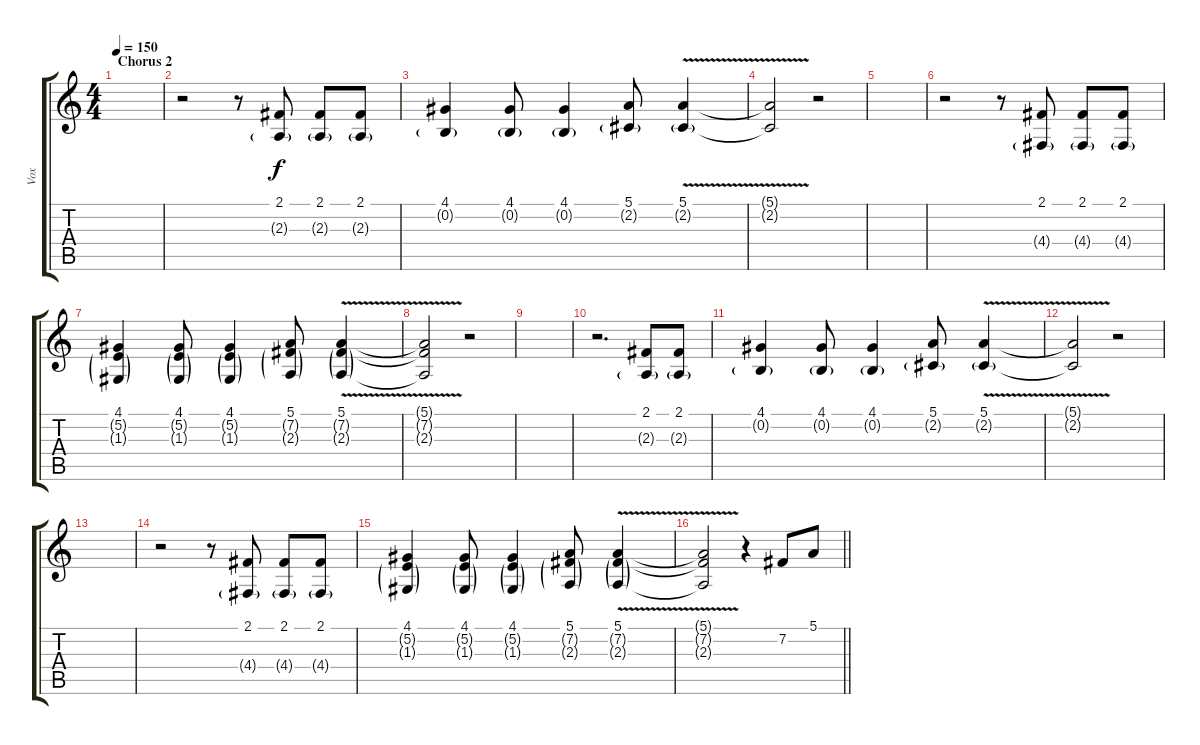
\track ("Vox" "Vox") {instrument lead1square}
\staff {score tabs}
\tuning (E4 B3 G3 D3 A2 E2) {hide}
\ts (4 4)
\section ("" "Chorus 2")
\tempo 150
\clef g2
\ks c
|
r.2 r.8 (2.1 2.3{g}).8 (2.1 2.3{g}).8 (2.1 2.3{g}).8 |
(4.1 0.2{g}).4 (4.1 0.2{g}).8 (4.1 0.2{g}).4 (5.1 2.2{g}).8 (5.1{v} 2.2{v g}).4 |
(5.1{t} 2.2{t}).2 r.2 |
|
r.2 r.8 (2.1 4.4{g}).8 (2.1 4.4{g}).8 (2.1 4.4{g}).8 |
(4.1 5.2{g} 1.3{g}).4 (4.1 5.2{g} 1.3{g}).8 (4.1 5.2{g} 1.3{g}).4 (5.1 7.2{g} 2.3{g}).8 (5.1 7.2{v g} 2.3{g}).4 |
(5.1{t} 7.2{t} 2.3{t}).2 r.2 |
|
r.2{d} (2.1 2.3{g}).8 (2.1 2.3{g}).8 |
(4.1 0.2{g}).4 (4.1 0.2{g}).8 (4.1 0.2{g}).4 (5.1 2.2{g}).8 (5.1{v} 2.2{v g}).4 |
(5.1{t} 2.2{t}).2 r.2 |
|
r.2 r.8 (2.1 4.4{g}).8 (2.1 4.4{g}).8 (2.1 4.4{g}).8 |
(4.1 5.2{g} 1.3{g}).4 (4.1 5.2{g} 1.3{g}).8 (4.1 5.2{g} 1.3{g}).4 (5.1 7.2{g} 2.3{g}).8 (5.1 7.2{v g} 2.3{g}).4 |
\barLineRight lightlight
(5.1{t} 7.2{t} 2.3{t}).2 r.4 7.2.8 5.1.8
